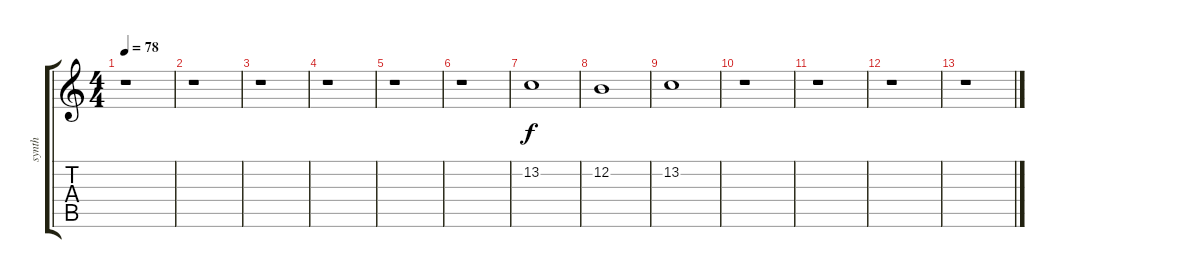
\track ("synth" "synth") {instrument musicbox}
\staff {score tabs}
\tuning (E4 B3 G3 D3 A2 E2) {hide}
\ts (4 4)
\tempo 78
\clef g2
\ks c
r.1{dy f} |
r.1 |
r.1 |
r.1 |
r.1 |
r.1 |
13.2.1 |
12.2.1 |
13.2.1 |
r.1 |
r.1 |
r.1 |
r.1
